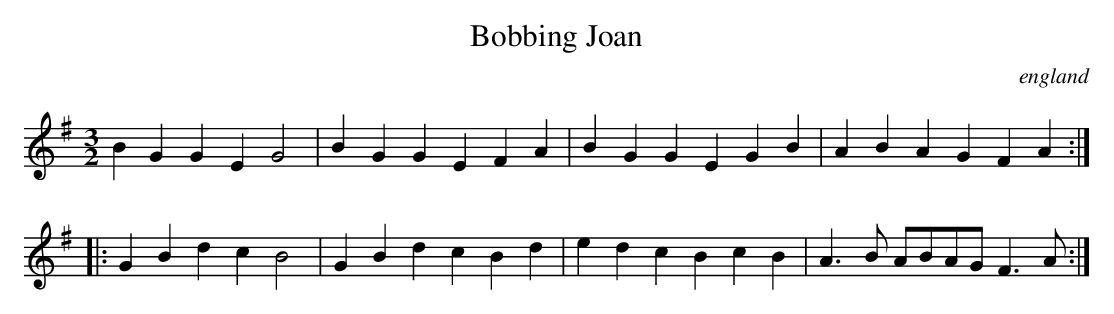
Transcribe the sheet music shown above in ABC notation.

X:1
T:Bobbing Joan
O:england
M:3/2
L:1/8
K:G
B2 G2 G2 E2 G4    | B2 G2 G2 E2 F2 A2 |\
B2 G2 G2 E2 G2 B2 | A2 B2 A2 G2 F2 A2 :|
|:G2 B2 d2 c2 B4    | G2 B2 d2 c2 B2 d2 |\
e2 d2 c2 B2 c2 B2 | A3 B  ABAG  F3 A :|
